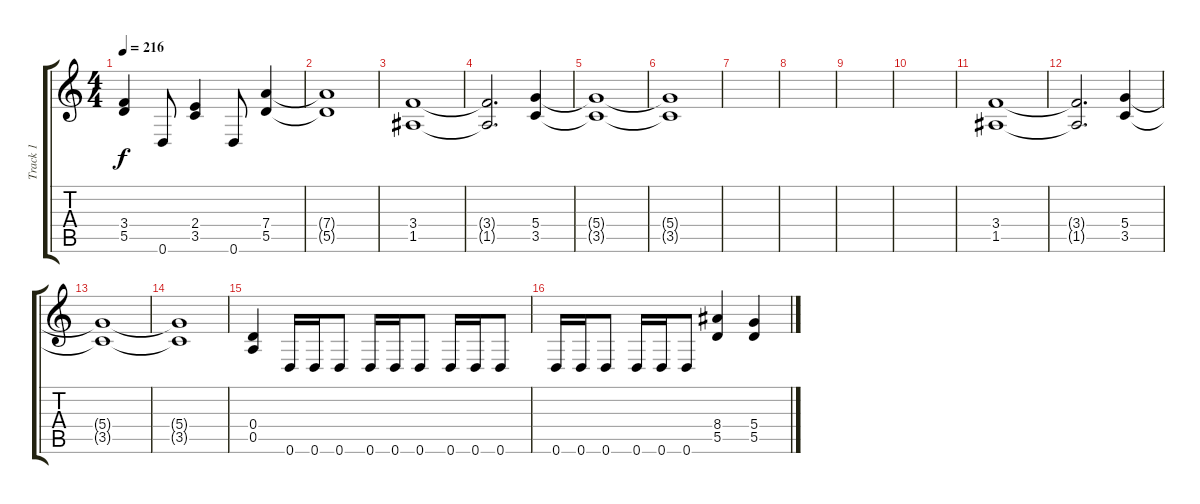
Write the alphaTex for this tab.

\track ("Track 1" "Track 1") {instrument distortionguitar}
\staff {score tabs}
\tuning (E4 B3 G3 D3 A2 D2) {hide}
\ts (4 4)
\tempo 216
\clef g2
\ks c
(3.4 5.5).4{dy f} 0.6.8 (2.4 3.5).4 0.6.8 (7.4 5.5).4 |
(7.4{t} 5.5{t}).1 |
(3.4 1.5).1 |
(3.4{t} 1.5{t}).2{d} (5.4 3.5).4 |
(5.4{t} 3.5{t}).1 |
(5.4{t} 3.5{t}).1 |
|
|
|
|
(3.4 1.5).1 |
(3.4{t} 1.5{t}).2{d} (5.4 3.5).4 |
(5.4{t} 3.5{t}).1 |
(5.4{t} 3.5{t}).1 |
(0.4 0.5).4 0.6.16 0.6.16 0.6.8 0.6.16 0.6.16 0.6.8 0.6.16 0.6.16 0.6.8 |
0.6.16 0.6.16 0.6.8 0.6.16 0.6.16 0.6.8 (8.4 5.5).4 (5.4 5.5).4
